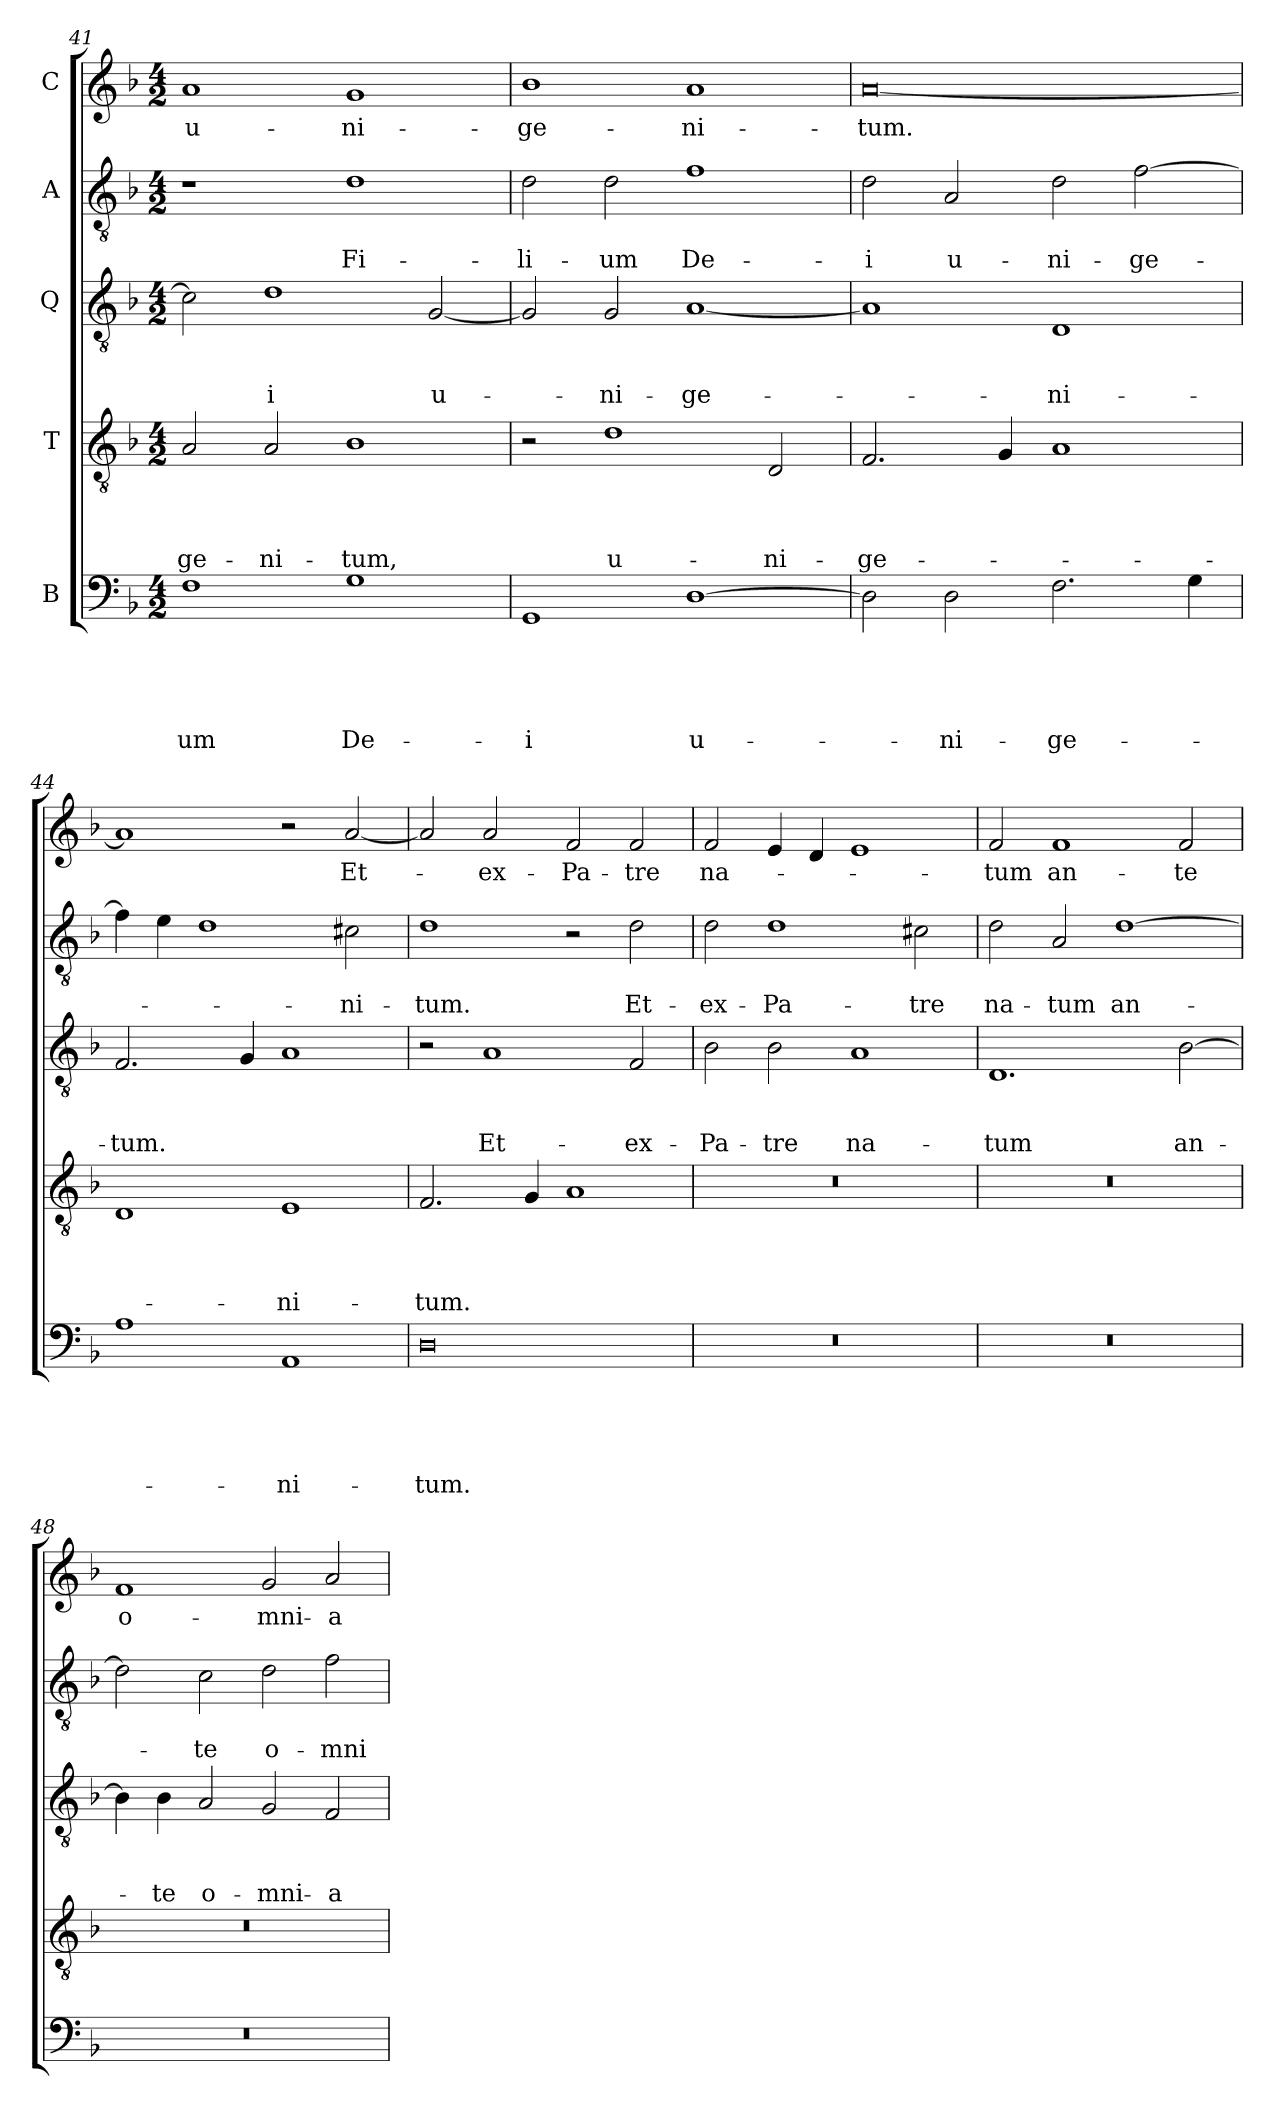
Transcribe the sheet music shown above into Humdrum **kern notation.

**kern	**text	**text	**text	**text	**text	**kern	**text	**text	**text	**text	**kern	**text	**text	**text	**kern	**text	**text	**kern	**text
*part5	*part5	*part5	*part5	*part5	*part5	*part4	*part4	*part4	*part4	*part4	*part3	*part3	*part3	*part3	*part2	*part2	*part2	*part1	*part1
*staff5	*staff5	*staff5	*staff5	*staff5	*staff5	*staff4	*staff4	*staff4	*staff4	*staff4	*staff3	*staff3	*staff3	*staff3	*staff2	*staff2	*staff2	*staff1	*staff1
*I"B	*	*	*	*	*	*I"T	*	*	*	*	*I"Q	*	*	*	*I"A	*	*	*I"C	*
*clefF4	*	*	*	*	*	*clefGv2	*	*	*	*	*clefGv2	*	*	*	*clefGv2	*	*	*clefG2	*
*k[b-]	*	*	*	*	*	*k[b-]	*	*	*	*	*k[b-]	*	*	*	*k[b-]	*	*	*k[b-]	*
*M4/2	*	*	*	*	*	*M4/2	*	*	*	*	*M4/2	*	*	*	*M4/2	*	*	*M4/2	*
=41	=41	=41	=41	=41	=41	=41	=41	=41	=41	=41	=41	=41	=41	=41	=41	=41	=41	=41	=41
1F\	.	.	.	.	-um	2A/	.	.	.	-ge-	2c\]	.	.	.	1r	.	.	1a/	u-
.	.	.	.	.	.	2A/	.	.	.	-ni-	1d\	.	.	-i	.	.	.	.	.
1G\	.	.	.	.	De-	1B-\	.	.	.	-tum,	.	.	.	.	1d\	.	Fi-	1g/	-ni-
.	.	.	.	.	.	.	.	.	.	.	[2G/	.	.	u-	.	.	.	.	.
=42	=42	=42	=42	=42	=42	=42	=42	=42	=42	=42	=42	=42	=42	=42	=42	=42	=42	=42	=42
1GG/	.	.	.	.	-i	2r	.	.	.	.	2G/]	.	.	.	2d\	.	-li-	1b-\	-ge-
.	.	.	.	.	.	1d\	.	.	.	u-	2G/	.	.	-ni-	2d\	.	-um	.	.
[1D\	.	.	.	.	u-	.	.	.	.	.	[1A/	.	.	-ge-	1f\	.	De-	1a/	-ni-
.	.	.	.	.	.	2D/	.	.	.	-ni-	.	.	.	.	.	.	.	.	.
=43	=43	=43	=43	=43	=43	=43	=43	=43	=43	=43	=43	=43	=43	=43	=43	=43	=43	=43	=43
2D\]	.	.	.	.	.	2.F/	.	.	.	-ge-	1A/]	.	.	.	2d\	.	-i	[0a/	-tum.
2D\	.	.	.	.	-ni-	.	.	.	.	.	.	.	.	.	2A/	.	u-	.	.
.	.	.	.	.	.	4G/	.	.	.	.	.	.	.	.	.	.	.	.	.
2.F\	.	.	.	.	-ge-	1A/	.	.	.	.	1D/	.	.	-ni-	2d\	.	-ni-	.	.
.	.	.	.	.	.	.	.	.	.	.	.	.	.	.	[2f\	.	-ge-	.	.
4G\	.	.	.	.	.	.	.	.	.	.	.	.	.	.	.	.	.	.	.
=44	=44	=44	=44	=44	=44	=44	=44	=44	=44	=44	=44	=44	=44	=44	=44	=44	=44	=44	=44
1A\	.	.	.	.	.	1D/	.	.	.	.	2.F/	.	.	-tum.	4f\]	.	.	1a/]	.
.	.	.	.	.	.	.	.	.	.	.	.	.	.	.	4e\	.	.	.	.
.	.	.	.	.	.	.	.	.	.	.	.	.	.	.	1d\	.	.	.	.
.	.	.	.	.	.	.	.	.	.	.	4G/	.	.	.	.	.	.	.	.
1AA/	.	.	.	.	-ni-	1E/	.	.	.	-ni-	1A/	.	.	.	.	.	.	2r	.
.	.	.	.	.	.	.	.	.	.	.	.	.	.	.	2c#X\	.	-ni-	[2a/	Et-
=45	=45	=45	=45	=45	=45	=45	=45	=45	=45	=45	=45	=45	=45	=45	=45	=45	=45	=45	=45
0D\	.	.	.	.	-tum.	2.F/	.	.	.	-tum.	2r	.	.	.	1d\	.	-tum.	2a/]	.
.	.	.	.	.	.	.	.	.	.	.	1A/	.	.	Et-	.	.	.	2a/	ex-
.	.	.	.	.	.	4G/	.	.	.	.	.	.	.	.	.	.	.	.	.
.	.	.	.	.	.	1A/	.	.	.	.	.	.	.	.	2r	.	.	2f/	Pa-
.	.	.	.	.	.	.	.	.	.	.	2F/	.	.	ex-	2d\	.	Et-	2f/	-tre
=46	=46	=46	=46	=46	=46	=46	=46	=46	=46	=46	=46	=46	=46	=46	=46	=46	=46	=46	=46
0r	.	.	.	.	.	0r	.	.	.	.	2B-\	.	.	Pa-	2d\	.	ex-	2f/	na-
.	.	.	.	.	.	.	.	.	.	.	2B-\	.	.	-tre	1d\	.	Pa-	4e/	.
.	.	.	.	.	.	.	.	.	.	.	.	.	.	.	.	.	.	4d/	.
.	.	.	.	.	.	.	.	.	.	.	1A/	.	.	na-	.	.	.	1e/	.
.	.	.	.	.	.	.	.	.	.	.	.	.	.	.	2c#X\	.	-tre	.	.
=47	=47	=47	=47	=47	=47	=47	=47	=47	=47	=47	=47	=47	=47	=47	=47	=47	=47	=47	=47
0r	.	.	.	.	.	0r	.	.	.	.	1.D/	.	.	-tum	2d\	.	na-	2f/	-tum
.	.	.	.	.	.	.	.	.	.	.	.	.	.	.	2A/	.	-tum	1f/	an-
.	.	.	.	.	.	.	.	.	.	.	.	.	.	.	[1d\	.	an-	.	.
.	.	.	.	.	.	.	.	.	.	.	[2B-\	.	.	an-	.	.	.	2f/	-te
=48	=48	=48	=48	=48	=48	=48	=48	=48	=48	=48	=48	=48	=48	=48	=48	=48	=48	=48	=48
0r	.	.	.	.	.	0r	.	.	.	.	4B-\]	.	.	.	2d\]	.	.	1f/	o-
.	.	.	.	.	.	.	.	.	.	.	4B-\	.	.	-te	.	.	.	.	.
.	.	.	.	.	.	.	.	.	.	.	2A/	.	.	o-	2c\	.	-te	.	.
.	.	.	.	.	.	.	.	.	.	.	2G/	.	.	-mni-	2d\	.	o-	2g/	-mni-
.	.	.	.	.	.	.	.	.	.	.	2F/	.	.	-a	2f\	.	-mni-	2a/	-a
=	=	=	=	=	=	=	=	=	=	=	=	=	=	=	=	=	=	=	=
*-	*-	*-	*-	*-	*-	*-	*-	*-	*-	*-	*-	*-	*-	*-	*-	*-	*-	*-	*-
